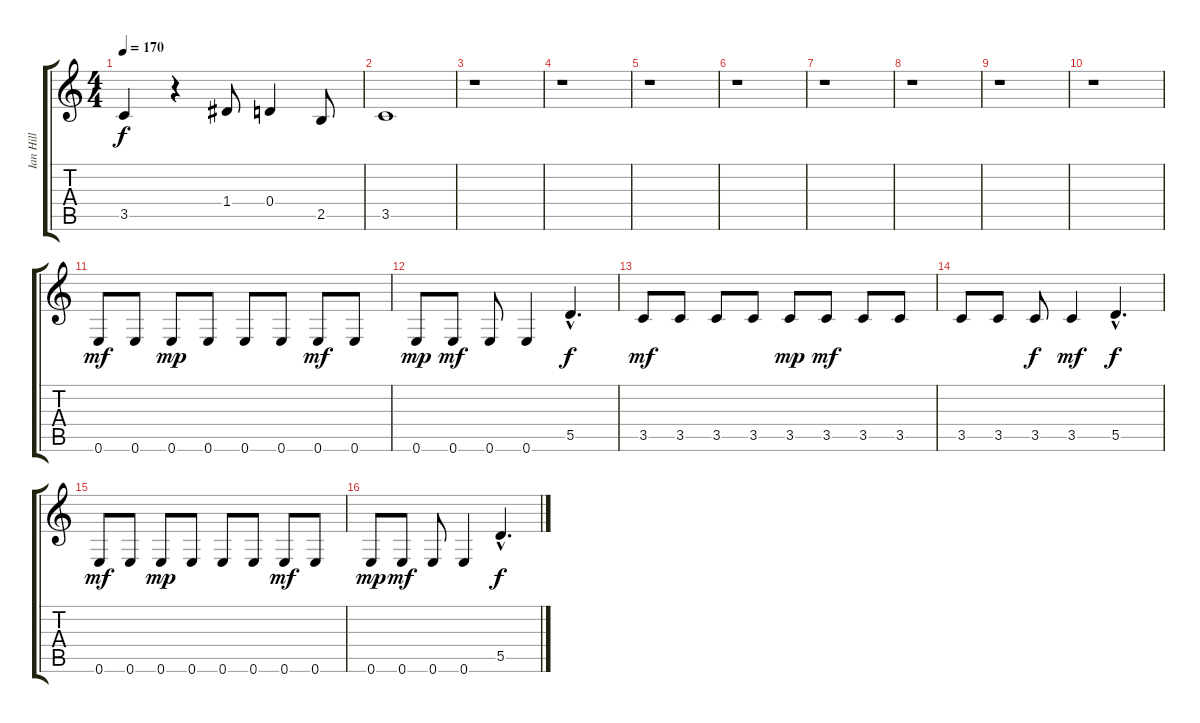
\track ("Ian Hill" "Ian Hill") {instrument electricbasspick}
\staff {score tabs}
\tuning (E4 B3 G3 D3 A2 E2) {hide}
\ts (4 4)
\tempo 170
\clef g2
\ks c
3.5.4{dy f} r.4 1.4.8 0.4.4 2.5.8 |
3.5.1 |
r.1 |
r.1 |
r.1 |
r.1 |
r.1 |
r.1 |
r.1 |
r.1 |
0.6.8{dy mf} 0.6.8 0.6.8{dy mp} 0.6.8 0.6.8 0.6.8 0.6.8{dy mf} 0.6.8 |
0.6.8{dy mp} 0.6.8{dy mf} 0.6.8 0.6.4 5.5{hac}.4{d dy f} |
3.5.8{dy mf} 3.5.8 3.5.8 3.5.8 3.5.8{dy mp} 3.5.8{dy mf} 3.5.8 3.5.8 |
3.5.8 3.5.8 3.5.8{dy f} 3.5.4{dy mf} 5.5{hac}.4{d dy f} |
0.6.8{dy mf} 0.6.8 0.6.8{dy mp} 0.6.8 0.6.8 0.6.8 0.6.8{dy mf} 0.6.8 |
0.6.8{dy mp} 0.6.8{dy mf} 0.6.8 0.6.4 5.5{hac}.4{d dy f}
